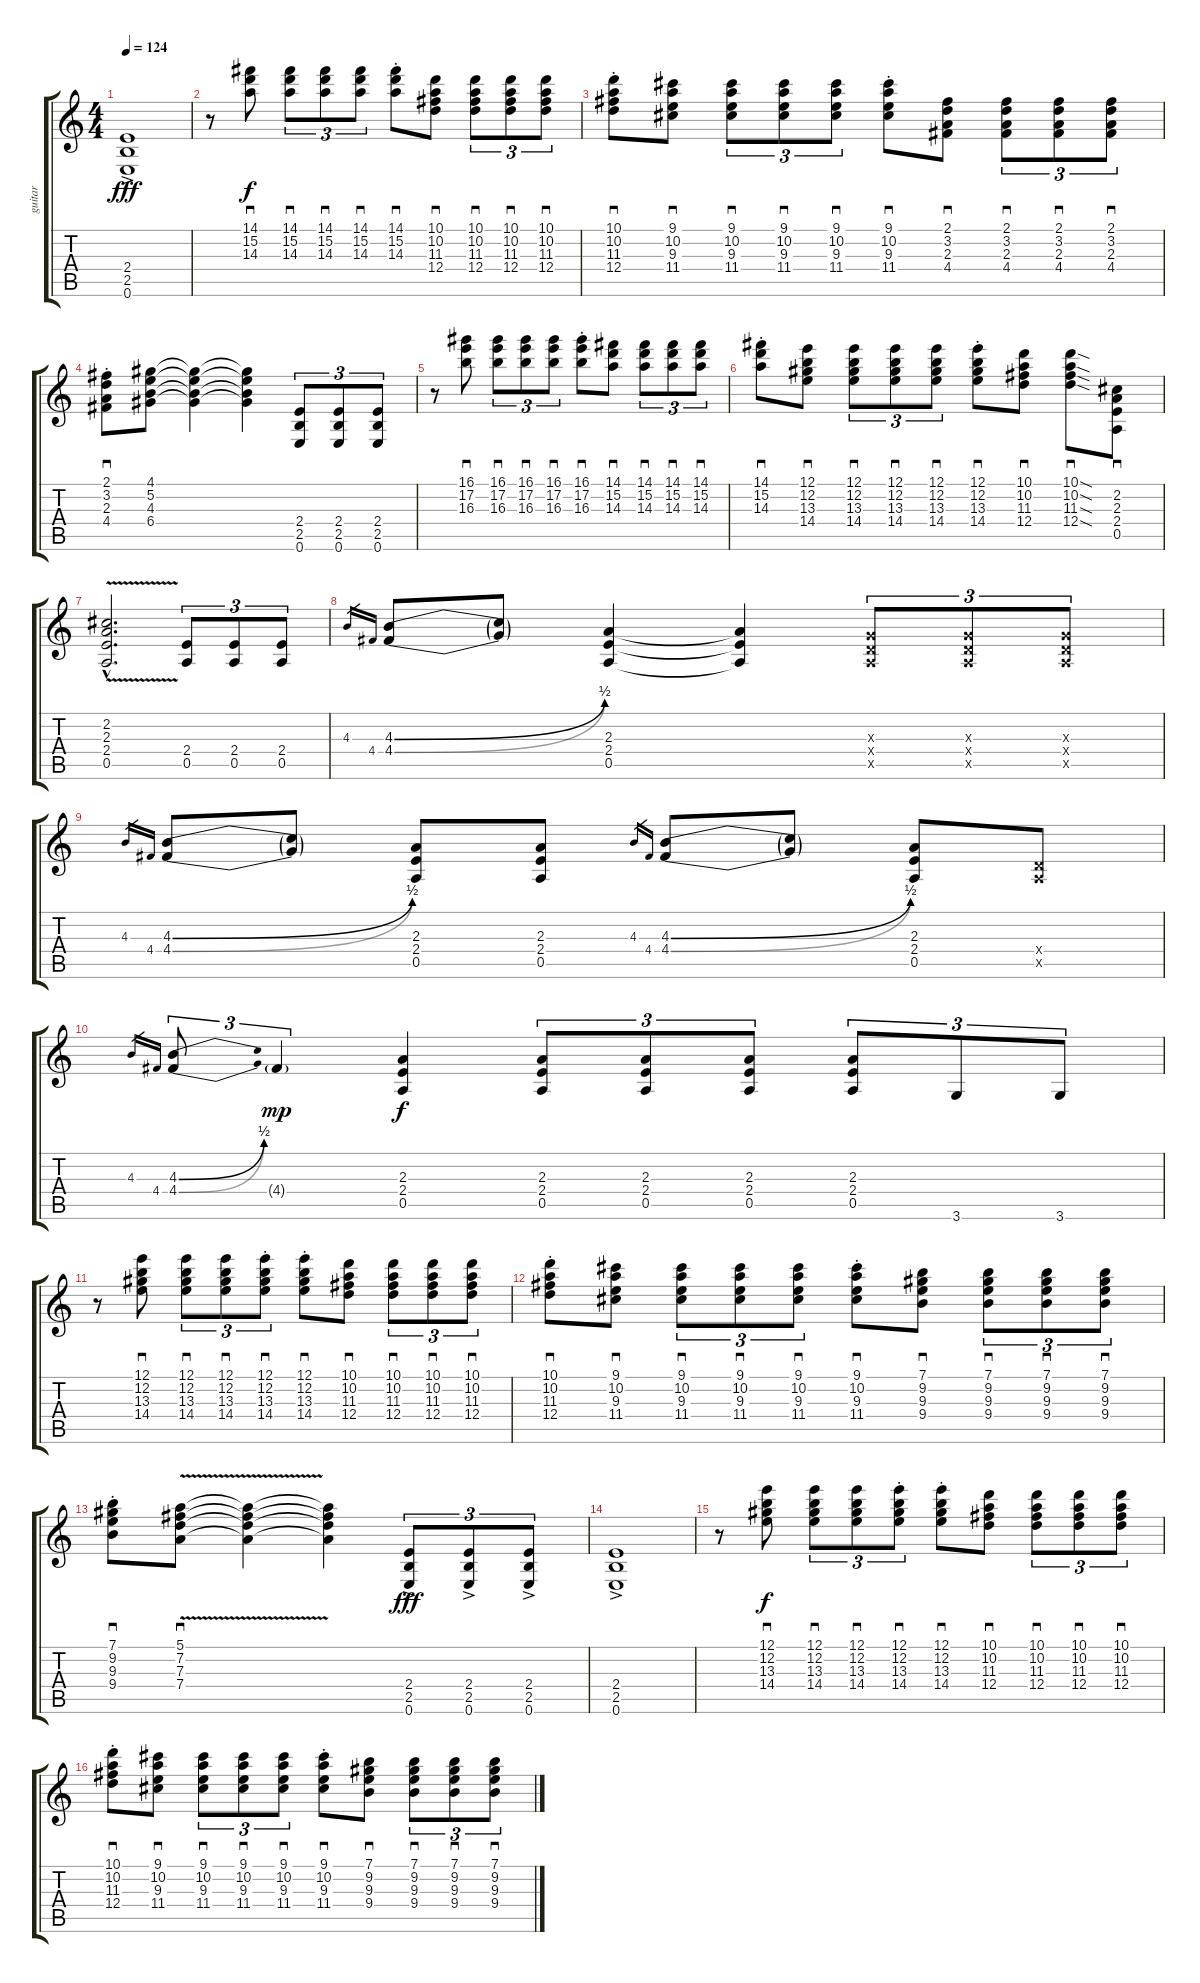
\track ("guitar" "guitar") {instrument overdrivenguitar}
\staff {score tabs}
\tuning (E4 B3 G3 D3 A2 E2) {hide}
\ts (4 4)
\tempo 124
\clef g2
\ks c
(2.4{ac} 2.5 0.6).1{dy fff} |
r.8 (14.1 15.2 14.3).8{sd dy f} (14.1 15.2 14.3).8{sd tu (3 2)} (14.1 15.2 14.3).8{sd tu (3 2)} (14.1 15.2 14.3).8{sd tu (3 2)} (14.1{st} 15.2{st} 14.3{st}).8{sd} (10.1 10.2 11.3 12.4).8{sd} (10.1 10.2 11.3 12.4).8{sd tu (3 2)} (10.1 10.2 11.3 12.4).8{sd tu (3 2)} (10.1 10.2 11.3 12.4).8{sd tu (3 2)} |
(10.1{st} 10.2{st} 11.3{st} 12.4{st}).8{sd} (9.1 10.2 9.3 11.4).8{sd} (9.1 10.2 9.3 11.4).8{sd tu (3 2)} (9.1 10.2 9.3 11.4).8{sd tu (3 2)} (9.1 10.2 9.3 11.4).8{sd tu (3 2)} (9.1{st} 10.2{st} 9.3{st} 11.4{st}).8{sd} (2.1 3.2 2.3 4.4).8{sd} (2.1 3.2 2.3 4.4).8{sd tu (3 2)} (2.1 3.2 2.3 4.4).8{sd tu (3 2)} (2.1 3.2 2.3 4.4).8{sd tu (3 2)} |
(2.1{st} 3.2{st} 2.3{st} 4.4{st}).8{sd} (4.1 5.2 4.3 6.4).8 (4.1{t} 5.2{t} 4.3{t} 6.4{t}).4 (4.1{t} 5.2{t} 4.3{t} 6.4{t}).4 (2.4 2.5 0.6).8{tu (3 2)} (2.4 2.5 0.6).8{tu (3 2)} (2.4 2.5 0.6).8{tu (3 2)} |
r.8 (16.1 17.2 16.3).8{sd} (16.1 17.2 16.3).8{sd tu (3 2)} (16.1 17.2 16.3).8{sd tu (3 2)} (16.1 17.2 16.3).8{sd tu (3 2)} (16.1{st} 17.2{st} 16.3{st}).8{sd} (14.1 15.2 14.3).8{sd} (14.1 15.2 14.3).8{sd tu (3 2)} (14.1 15.2 14.3).8{sd tu (3 2)} (14.1 15.2 14.3).8{sd tu (3 2)} |
(14.1{st} 15.2{st} 14.3{st}).8{sd} (12.1 12.2 13.3 14.4).8{sd} (12.1 12.2 13.3 14.4).8{sd tu (3 2)} (12.1 12.2 13.3 14.4).8{sd tu (3 2)} (12.1 12.2 13.3 14.4).8{sd tu (3 2)} (12.1{st} 12.2{st} 13.3{st} 14.4{st}).8{sd} (10.1 10.2 11.3 12.4).8{sd} (10.1{sod} 10.2{sod} 11.3{sod} 12.4{sod}).8{sd} (2.2 2.3 2.4 0.5).8{sd} |
(2.2{v hac} 2.3{hac} 2.4{hac} 0.5{hac}).2{d} (2.4 0.5).8{tu (3 2)} (2.4 0.5).8{tu (3 2)} (2.4 0.5).8{tu (3 2)} |
4.3.16{gr} 4.4.16{gr} (4.3{be (bend 0 0 60 2)} 4.4{be (bend 0 0 60 2)}).8 (4.3{t} 4.4{t}).8 (2.3 2.4 0.5).4 (2.3{t} 2.4{t} 0.5{t}).4 (0.3{x} 0.4{x} 0.5{x}).8{tu (3 2)} (0.3{x} 0.4{x} 0.5{x}).8{tu (3 2)} (0.3{x} 0.4{x} 0.5{x}).8{tu (3 2)} |
4.3.16{gr} 4.4.16{gr} (4.3{be (bend 0 0 60 2)} 4.4{be (bend 0 0 60 2)}).8 (4.3{t} 4.4{t}).8 (2.3 2.4 0.5).8 (2.3 2.4 0.5).8 4.3.16{gr} 4.4.16{gr} (4.3{be (bend 0 0 60 2)} 4.4{be (bend 0 0 60 2)}).8 (4.3{t} 4.4{t}).8 (2.3 2.4 0.5).8 (0.4{x} 0.5{x}).8 |
4.3.16{gr} 4.4.16{gr} (4.3{be (bend 0 0 60 2)} 4.4{be (bend 0 0 60 2)}).8{tu (3 2)} 4.4{g}.4{tu (3 2) dy mp} (2.3 2.4 0.5).4{dy f} (2.3 2.4 0.5).8{tu (3 2)} (2.3 2.4 0.5).8{tu (3 2)} (2.3 2.4 0.5).8{tu (3 2)} (2.3 2.4 0.5).8{tu (3 2)} 3.6.8{tu (3 2)} 3.6.8{tu (3 2)} |
r.8{volume 2} (12.1 12.2 13.3 14.4).8{sd} (12.1 12.2 13.3 14.4).8{sd tu (3 2)} (12.1 12.2 13.3 14.4).8{sd tu (3 2)} (12.1 12.2 13.3{st} 14.4).8{sd tu (3 2)} (12.1{st} 12.2{st} 13.3 14.4{st}).8{sd} (10.1 10.2 11.3 12.4).8{sd} (10.1 10.2 11.3 12.4).8{sd tu (3 2)} (10.1 10.2 11.3 12.4).8{sd tu (3 2)} (10.1 10.2 11.3 12.4).8{sd tu (3 2)} |
(10.1{st} 10.2{st} 11.3{st} 12.4{st}).8{sd} (9.1 10.2 9.3 11.4).8{sd} (9.1 10.2 9.3 11.4).8{sd tu (3 2)} (9.1 10.2 9.3 11.4).8{sd tu (3 2)} (9.1 10.2 9.3 11.4).8{sd tu (3 2)} (9.1{st} 10.2 9.3{st} 11.4{st}).8{sd} (7.1 9.2 9.3 9.4).8{sd} (7.1 9.2 9.3 9.4).8{sd tu (3 2)} (7.1 9.2 9.3 9.4).8{sd tu (3 2)} (7.1 9.2 9.3 9.4).8{sd tu (3 2)} |
(7.1{st} 9.2{st} 9.3{st} 9.4{st}).8{sd} (5.1{v} 7.2{v} 7.3{v} 7.4{v}).8{sd} (5.1{t} 7.2{t} 7.3{t} 7.4{t}).4 (5.1{t} 7.2{t} 7.3{t} 7.4{t}).4 (2.4{ac} 2.5 0.6).8{tu (3 2) dy fff} (2.4{ac} 2.5 0.6).8{tu (3 2)} (2.4{ac} 2.5 0.6).8{tu (3 2)} |
(2.4{ac} 2.5 0.6).1 |
r.8 (12.1 12.2 13.3 14.4).8{sd dy f} (12.1 12.2 13.3 14.4).8{sd tu (3 2)} (12.1 12.2 13.3 14.4).8{sd tu (3 2)} (12.1 12.2 13.3{st} 14.4).8{sd tu (3 2)} (12.1{st} 12.2{st} 13.3 14.4{st}).8{sd} (10.1 10.2 11.3 12.4).8{sd} (10.1 10.2 11.3 12.4).8{sd tu (3 2)} (10.1 10.2 11.3 12.4).8{sd tu (3 2)} (10.1 10.2 11.3 12.4).8{sd tu (3 2)} |
(10.1{st} 10.2{st} 11.3{st} 12.4{st}).8{sd} (9.1 10.2 9.3 11.4).8{sd} (9.1 10.2 9.3 11.4).8{sd tu (3 2)} (9.1 10.2 9.3 11.4).8{sd tu (3 2)} (9.1 10.2 9.3 11.4).8{sd tu (3 2)} (9.1{st} 10.2 9.3{st} 11.4{st}).8{sd} (7.1 9.2 9.3 9.4).8{sd} (7.1 9.2 9.3 9.4).8{sd tu (3 2)} (7.1 9.2 9.3 9.4).8{sd tu (3 2)} (7.1 9.2 9.3 9.4).8{sd tu (3 2)}
